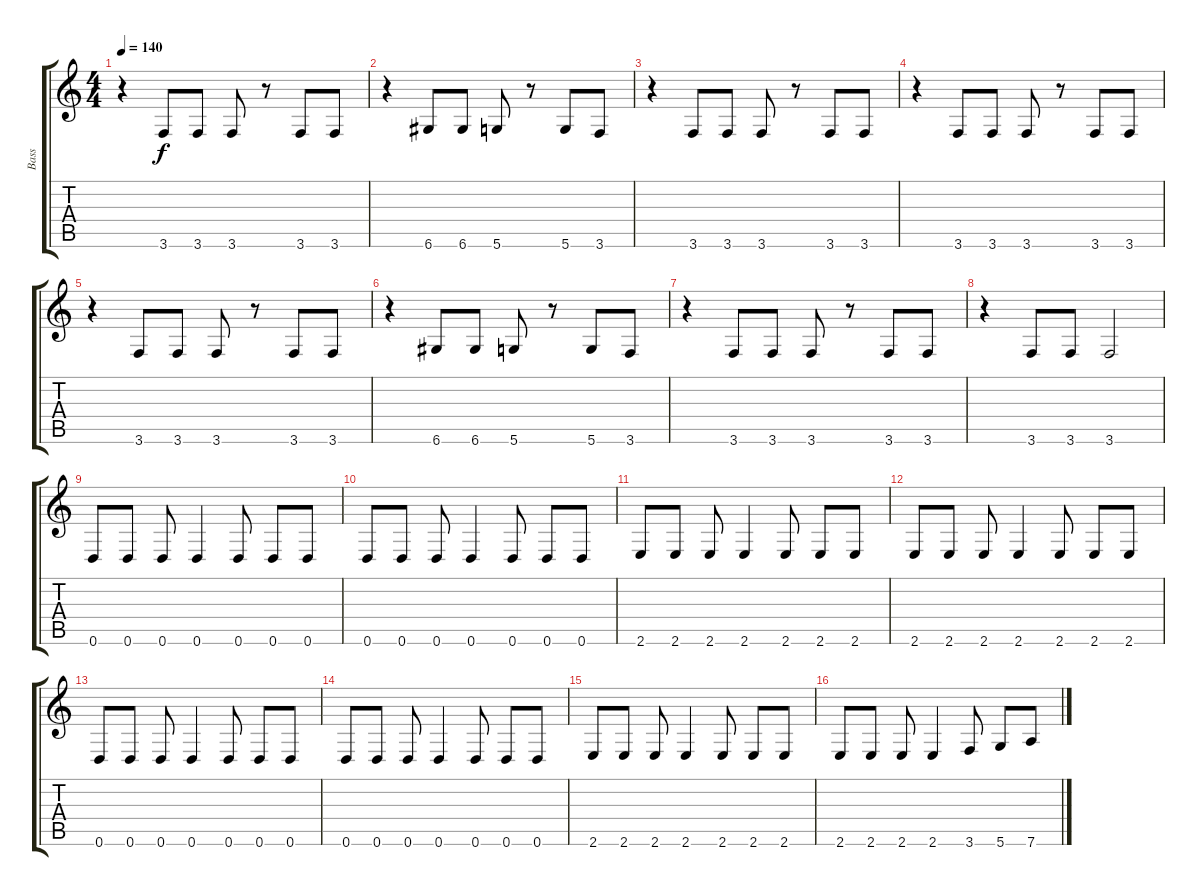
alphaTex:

\track ("Bass" "Bass") {instrument electricbassfinger}
\staff {score tabs}
\tuning (E4 B3 G3 D3 A2 D2) {hide}
\ts (4 4)
\tempo 140
\clef g2
\ks c
r.4{dy f} 3.6.8 3.6.8 3.6.8 r.8 3.6.8 3.6.8 |
r.4 6.6.8 6.6.8 5.6.8 r.8 5.6.8 3.6.8 |
r.4 3.6.8 3.6.8 3.6.8 r.8 3.6.8 3.6.8 |
r.4 3.6.8 3.6.8 3.6.8 r.8 3.6.8 3.6.8 |
r.4 3.6.8 3.6.8 3.6.8 r.8 3.6.8 3.6.8 |
r.4 6.6.8 6.6.8 5.6.8 r.8 5.6.8 3.6.8 |
r.4 3.6.8 3.6.8 3.6.8 r.8 3.6.8 3.6.8 |
r.4 3.6.8 3.6.8 3.6.2 |
0.6.8 0.6.8 0.6.8 0.6.4 0.6.8 0.6.8 0.6.8 |
0.6.8 0.6.8 0.6.8 0.6.4 0.6.8 0.6.8 0.6.8 |
2.6.8 2.6.8 2.6.8 2.6.4 2.6.8 2.6.8 2.6.8 |
2.6.8 2.6.8 2.6.8 2.6.4 2.6.8 2.6.8 2.6.8 |
0.6.8 0.6.8 0.6.8 0.6.4 0.6.8 0.6.8 0.6.8 |
0.6.8 0.6.8 0.6.8 0.6.4 0.6.8 0.6.8 0.6.8 |
2.6.8 2.6.8 2.6.8 2.6.4 2.6.8 2.6.8 2.6.8 |
2.6.8 2.6.8 2.6.8 2.6.4 3.6.8 5.6.8 7.6.8
